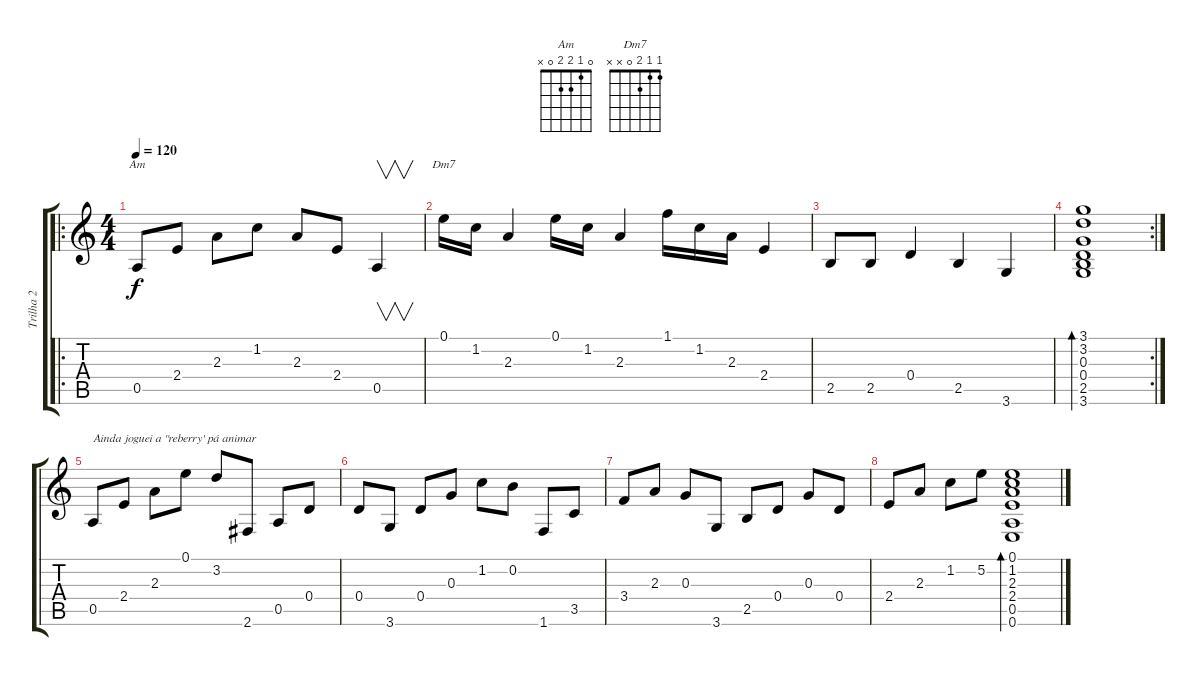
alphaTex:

\track ("Trilha 2" "Trilha 2") {instrument electricguitarjazz}
\staff {score tabs}
\tuning (E4 B3 G3 D3 A2 E2) {hide}
\chord ("Am" 0 1 2 2 0 x)
\chord ("Dm7" 1 1 2 0 x x)
\ro
\ts (4 4)
\tempo 120
\clef g2
\ks c
0.5.8{ch "Am" dy f} 2.4.8 2.3.8 1.2.8 2.3.8 2.4.8 0.5.4{v} |
0.1.16{ch "Dm7"} 1.2.16 2.3.4 0.1.16 1.2.16 2.3.4 1.1.16 1.2.16 2.3.16 2.4.4 |
2.5.8 2.5.8 0.4.4 2.5.4 3.6.4 |
\rc 2
(3.1 3.2 0.3 0.4 2.5 3.6).1{bd 480} |
0.5.8{txt "Ainda joguei a \"reberry' pá animar" instrument acousticguitarnylon} 2.4.8 2.3.8 0.1.8 3.2.8 2.6.8 0.5.8 0.4.8 |
0.4.8 3.6.8 0.4.8 0.3.8 1.2.8 0.2.8 1.6.8 3.5.8 |
3.4.8 2.3.8 0.3.8 3.6.8 2.5.8 0.4.8 0.3.8 0.4.8 |
2.4.8 2.3.8 1.2.8 5.2.8 (0.1 1.2 2.3 2.4 0.5 0.6).1{bd 480}
